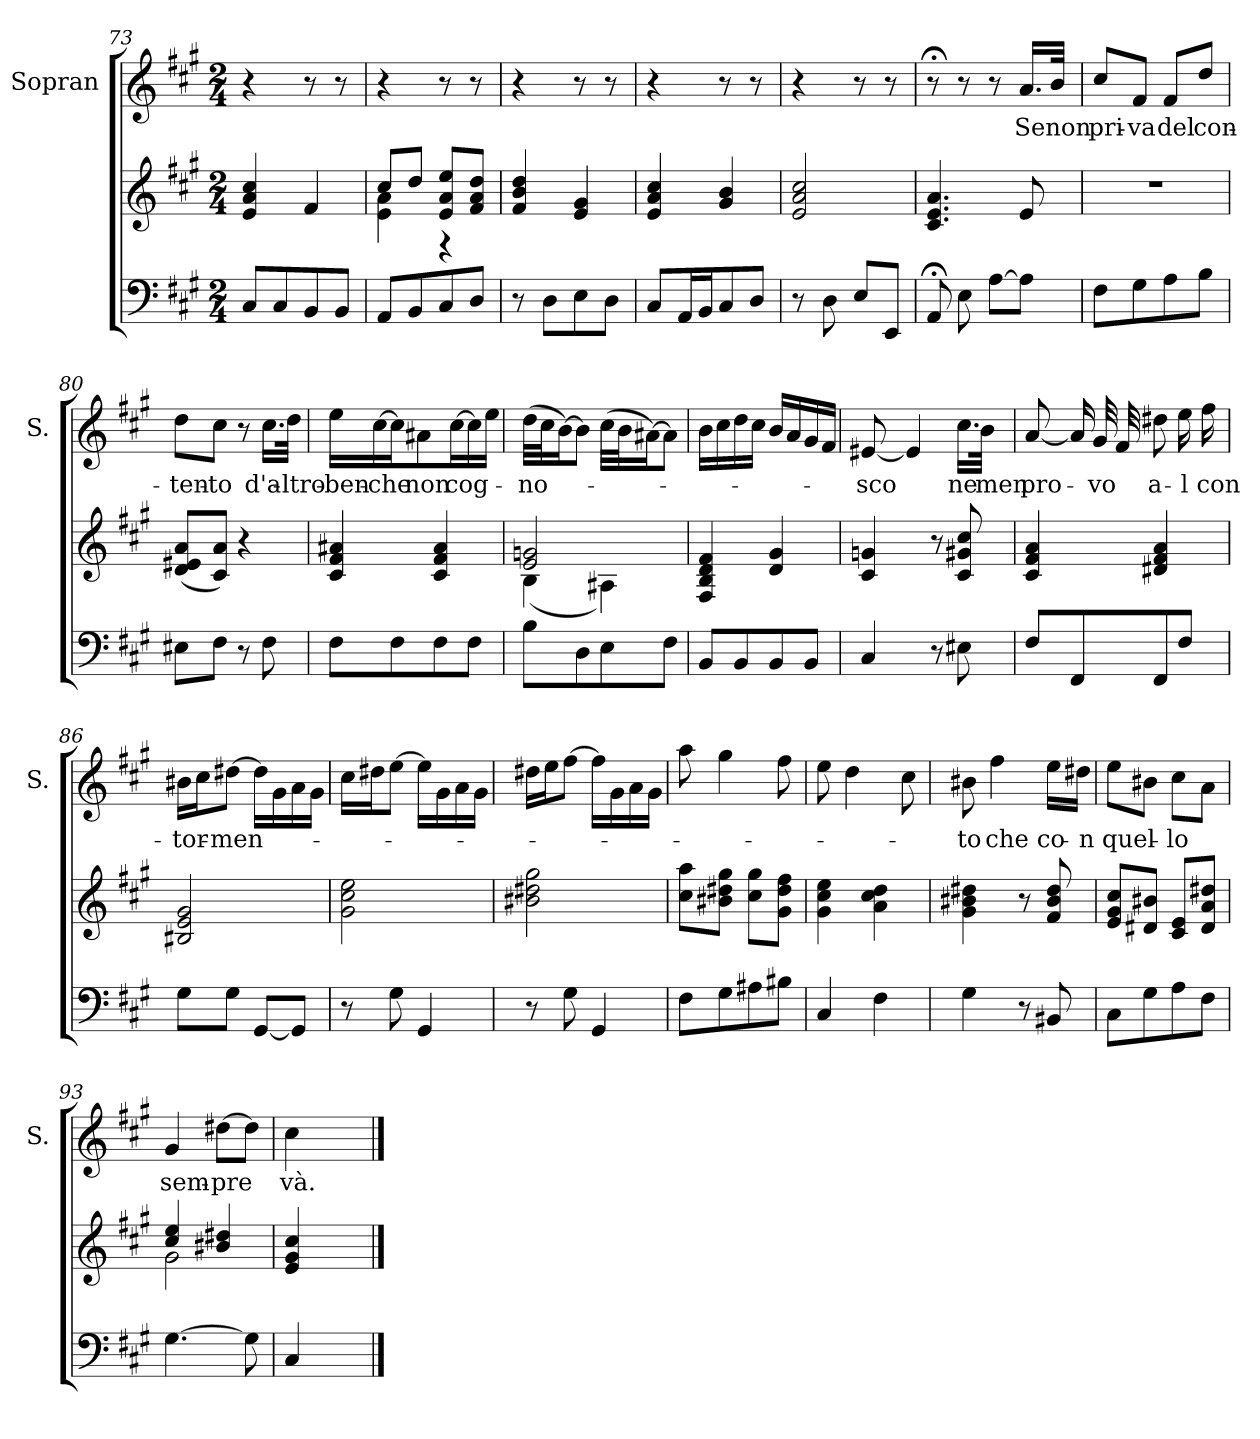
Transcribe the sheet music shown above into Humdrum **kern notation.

**kern	**kern	**kern	**text
*part2	*part2	*part1	*part1
*staff3	*staff2	*staff1	*staff1
*	*	*I"Sopran	*
*	*	*I'S.	*
!!LO:LB:g=z
*clefF4	*clefG2	*clefG2	*
*k[f#c#g#]	*k[f#c#g#]	*k[f#c#g#]	*
*M2/4	*M2/4	*M2/4	*
=73	=73	=73	=73
8C#L	4e 4a 4cc#	4r	.
8C#	.	.	.
8BB	4f#	8r	.
8BBJ	.	8r	.
=74	=74	=74	=74
*	*^	*	*
8AAL	8cc#L	4e 4a	4r	.
8BB	8ddJ	.	.	.
8C#	8e 8a 8eeL	4r	8r	.
8DJ	8f# 8a 8ddJ	.	8r	.
*	*v	*v	*	*
=75	=75	=75	=75
8r	4f# 4b 4dd	4r	.
8DL	.	.	.
8E	4e 4g#	8r	.
8DJ	.	8r	.
=76	=76	=76	=76
8C#L	4e 4a 4cc#	4r	.
16AAL	.	.	.
16BBJ	.	.	.
8C#	4g# 4b	8r	.
8DJ	.	8r	.
=77	=77	=77	=77
8r	2e 2a 2cc#	4r	.
8D	.	.	.
8EL	.	8r	.
8EEJ	.	8r	.
=78	=78	=78	=78
8AA;<	4.c# 4.e 4.a	8r;<	.
8E	.	8r	.
[8AL	.	8r	.
8AJ]	8e	16.aLL	Se
.	.	32bJJk	non
!!LO:LB:g=z
=79	=79	=79	=79
8F#L	2r	8cc#L	pri-
8G#	.	8f#J	-va
8A	.	8f#L	del
8BJ	.	8ddJ	con-
=80	=80	=80	=80
8E#XL	(8d 8e#X 8aL	8ddL	-ten-
8F#J	8c# 8aJ)	8cc#J	-to
8r	4r	8r	.
8F#	.	16.cc#LL	d'a-
.	.	32ddJJk	-ltro-
=81	=81	=81	=81
8F#L	4c# 4f# 4a#X	16eeLL	-ben-
.	.	[16cc#	-che
8F#	.	16cc#J]	.
.	.	8a#X	non
8F#	4c# 4f# 4a#	.	.
.	.	[16cc#L	cog-
8F#J	.	16cc#]	.
.	.	16eeJJ	.
=82	=82	=82	=82
*	*^	*	*
8BL	2e 2gn	(4B	(32ddLLL	-no-
.	.	.	32cc#J	.
.	.	.	[16bJ)	.
8D	.	.	8bJ]	.
8E	.	4A#X)	(32cc#LLL	.
.	.	.	32bJ	.
.	.	.	[16a#XJ)	.
8F#J	.	.	8a#J]	.
*	*v	*v	*	*
!!LO:LB:g=z
=83	=83	=83	=83
8BBL	4F# 4B 4d 4f#	16bLL	.
.	.	16cc#	.
8BB	.	16dd	.
.	.	16cc#JJ	.
8BB	4d 4g#	16bLL	.
.	.	16a	.
8BBJ	.	16g#	.
.	.	16f#JJ	.
=84	=84	=84	=84
4C#	4c# 4gn	[8e#X/	-sco
.	.	4e#/]	.
8r	8r	.	.
8E#X	8c# 8g#X 8cc#	16.cc#LL	ne
.	.	32bJJk	men
=85	=85	=85	=85
8F#L	4c# 4f# 4a	[8a	pro-
8FF#	.	16aLL]	.
.	.	32g#LL	-vo
.	.	32f#JJJ	.
8FF#	4d#X 4f# 4a	8dd#XL	a-
8F#J	.	16eeL	-l
.	.	16ff#JJ	con-
=86	=86	=86	=86
8G#L	2B#X 2e 2g#	16b#XLL	-tor-
.	.	16cc#J	.
8G#J	.	[8dd#XJ	-men-
[8GG#L	.	16dd#LL]	.
.	.	16g#	.
8GG#J]	.	16a	.
.	.	16g#JJ	.
!!LO:PB:g=z
=87	=87	=87	=87
8r	2g# 2cc# 2ee	16cc#LL	.
.	.	16dd#XJ	.
8G#	.	[8eeJ	.
4GG#	.	16eeLL]	.
.	.	16g#	.
.	.	16a	.
.	.	16g#JJ	.
=88	=88	=88	=88
8r	2b#X 2dd#X 2gg#	16dd#XLL	.
.	.	16eeJ	.
8G#	.	[8ff#J	.
4GG#	.	16ff#LL]	.
.	.	16g#	.
.	.	16a	.
.	.	16g#JJ	.
=89	=89	=89	=89
8F#L	8cc# 8aaL	8aa\	.
8G#	8b#X 8dd#X 8gg#J	4gg#\	.
8A#X	8cc# 8gg#L	.	.
8B#XJ	8g# 8dd# 8ff#J	8ff#\	.
=90	=90	=90	=90
4C#	4g# 4cc# 4ee	8ee\	.
.	.	4dd\	.
4F#	4a 4cc# 4dd	.	.
.	.	8cc#\	.
=91	=91	=91	=91
4G#	4g# 4b#X 4dd#X	8b#X\	-to
.	.	4ff#\	che
8r	8r	.	.
8BB#X	8f# 8b# 8dd#	16eeLL	co-
.	.	16dd#XJJ	-n
!!LO:LB:g=z
=92	=92	=92	=92
8C#L	8e 8g# 8cc#L	8eeL	quel-
8G#	8d#X 8b#XJ	8b#XJ	.
8A	8c# 8eL	8cc#L	-lo
8F#J	8d# 8a 8dd#XJ	8aJ	.
=93	=93	=93	=93
*	*^	*	*
[4.G#	2g#\	4cc#/ 4ee/	4g#/	sem-
.	.	4b#X/ 4dd#X/	[8dd#X\L	-pre
8G#]	.	.	8dd#\J]	.
*	*v	*v	*	*
=94	=94	=94	=94
4C#	4e 4g# 4cc#	4cc#\	và.
4ryy	4ryy	4ryy	.
==	==	==	==
*-	*-	*-	*-
